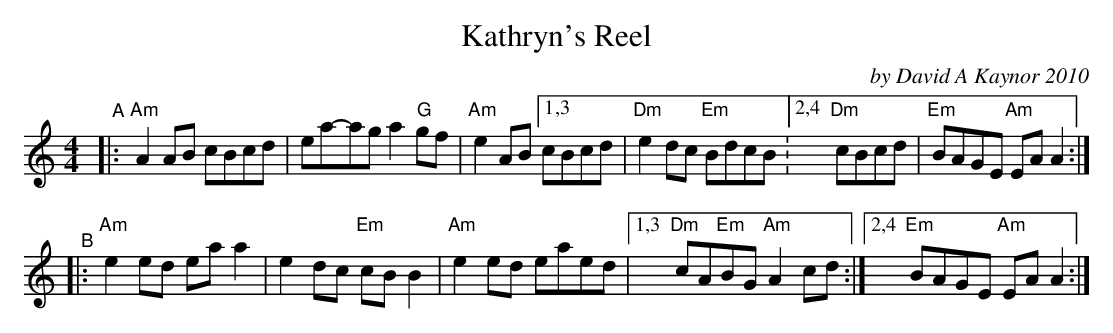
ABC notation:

X:1
T: Kathryn's Reel
C: by David A Kaynor 2010
M: 4/4
L: 1/8
K: Am
"^A"|:\
"Am"A2AB cBcd | ea-ag a2"G"gf | "Am"e2AB \
[1,3 cBcd | "Dm"e2dc "Em"BdcB :\
[2,4 "Dm"cBcd | "Em"BAGE "Am"EAA2 :|
"^B"|:\
"Am"e2ed eaa2 | e2dc "Em"cBB2 | "Am"e2ed eaed |\
[1,3 "Dm"cA"Em"BG "Am"A2cd :|\
[2,4 "Em"BAGE "Am"EAA2 :|
